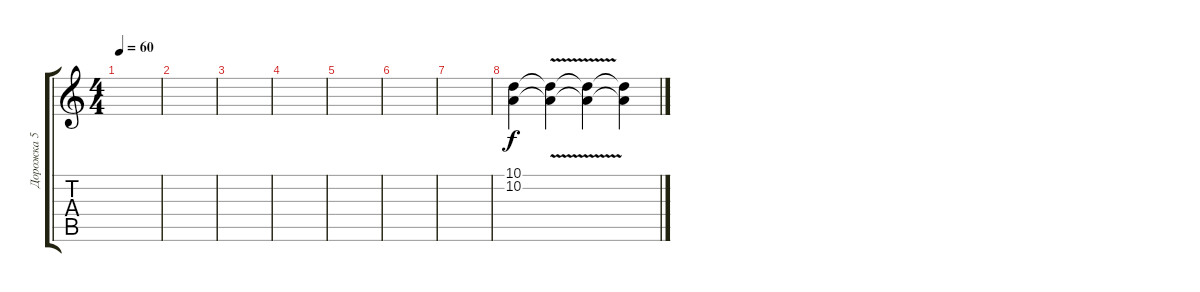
\track ("Дорожка 5" "Дорожка 5") {instrument churchorgan}
\staff {score tabs}
\tuning (E4 B3 G3 D3 A2 E2) {hide}
\ts (4 4)
\tempo 60
\clef g2
\ks c
|
|
|
|
|
|
|
(10.1 10.2).4 (10.1{t} 10.2{v t}).4 (10.1{t} 10.2{t}).4 (10.1{t} 10.2{t}).4
